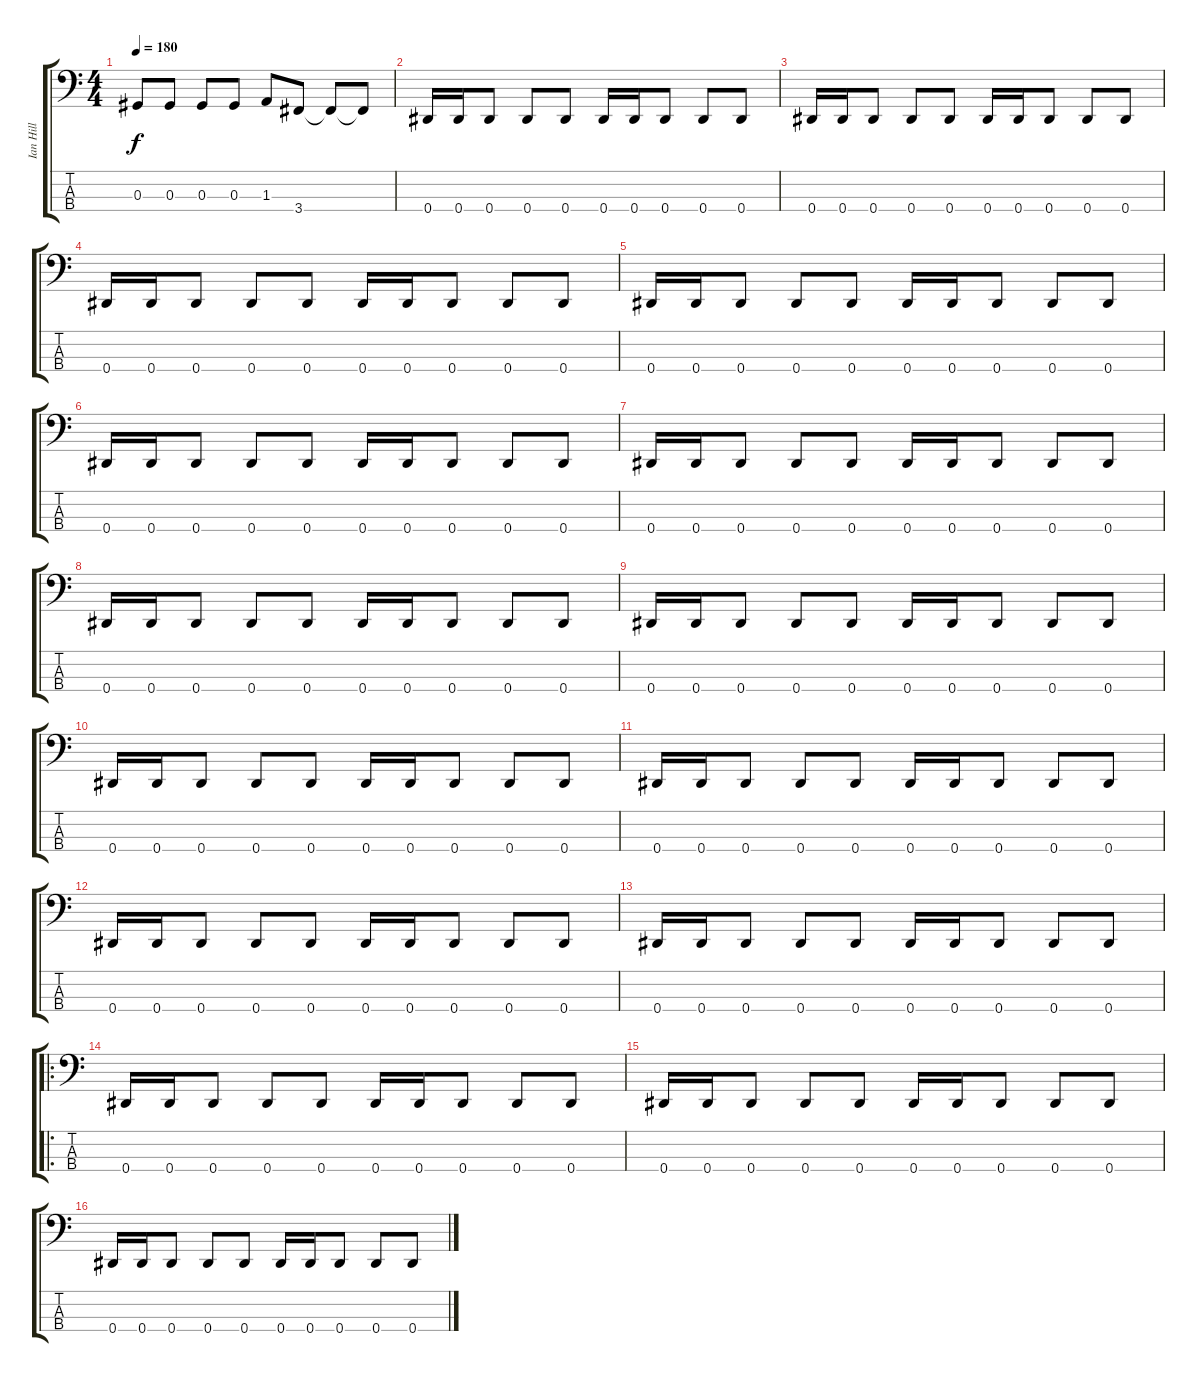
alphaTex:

\track ("Ian Hill" "Ian Hill") {instrument electricbasspick}
\staff {score tabs}
\tuning (Gb2 Eb2 Ab1 Eb1) {hide}
\ts (4 4)
\tempo 180
\clef f4
\ks c
0.3.8{dy f} 0.3.8 0.3.8 0.3.8 1.3.8 3.4.8 3.4{t}.8 3.4{t}.8 |
0.4.16 0.4.16 0.4.8 0.4.8 0.4.8 0.4.16 0.4.16 0.4.8 0.4.8 0.4.8 |
0.4.16 0.4.16 0.4.8 0.4.8 0.4.8 0.4.16 0.4.16 0.4.8 0.4.8 0.4.8 |
0.4.16 0.4.16 0.4.8 0.4.8 0.4.8 0.4.16 0.4.16 0.4.8 0.4.8 0.4.8 |
0.4.16 0.4.16 0.4.8 0.4.8 0.4.8 0.4.16 0.4.16 0.4.8 0.4.8 0.4.8 |
0.4.16 0.4.16 0.4.8 0.4.8 0.4.8 0.4.16 0.4.16 0.4.8 0.4.8 0.4.8 |
0.4.16 0.4.16 0.4.8 0.4.8 0.4.8 0.4.16 0.4.16 0.4.8 0.4.8 0.4.8 |
0.4.16 0.4.16 0.4.8 0.4.8 0.4.8 0.4.16 0.4.16 0.4.8 0.4.8 0.4.8 |
0.4.16 0.4.16 0.4.8 0.4.8 0.4.8 0.4.16 0.4.16 0.4.8 0.4.8 0.4.8 |
0.4.16 0.4.16 0.4.8 0.4.8 0.4.8 0.4.16 0.4.16 0.4.8 0.4.8 0.4.8 |
0.4.16 0.4.16 0.4.8 0.4.8 0.4.8 0.4.16 0.4.16 0.4.8 0.4.8 0.4.8 |
0.4.16 0.4.16 0.4.8 0.4.8 0.4.8 0.4.16 0.4.16 0.4.8 0.4.8 0.4.8 |
0.4.16 0.4.16 0.4.8 0.4.8 0.4.8 0.4.16 0.4.16 0.4.8 0.4.8 0.4.8 |
\ro
0.4.16 0.4.16 0.4.8 0.4.8 0.4.8 0.4.16 0.4.16 0.4.8 0.4.8 0.4.8 |
0.4.16 0.4.16 0.4.8 0.4.8 0.4.8 0.4.16 0.4.16 0.4.8 0.4.8 0.4.8 |
0.4.16 0.4.16 0.4.8 0.4.8 0.4.8 0.4.16 0.4.16 0.4.8 0.4.8 0.4.8
